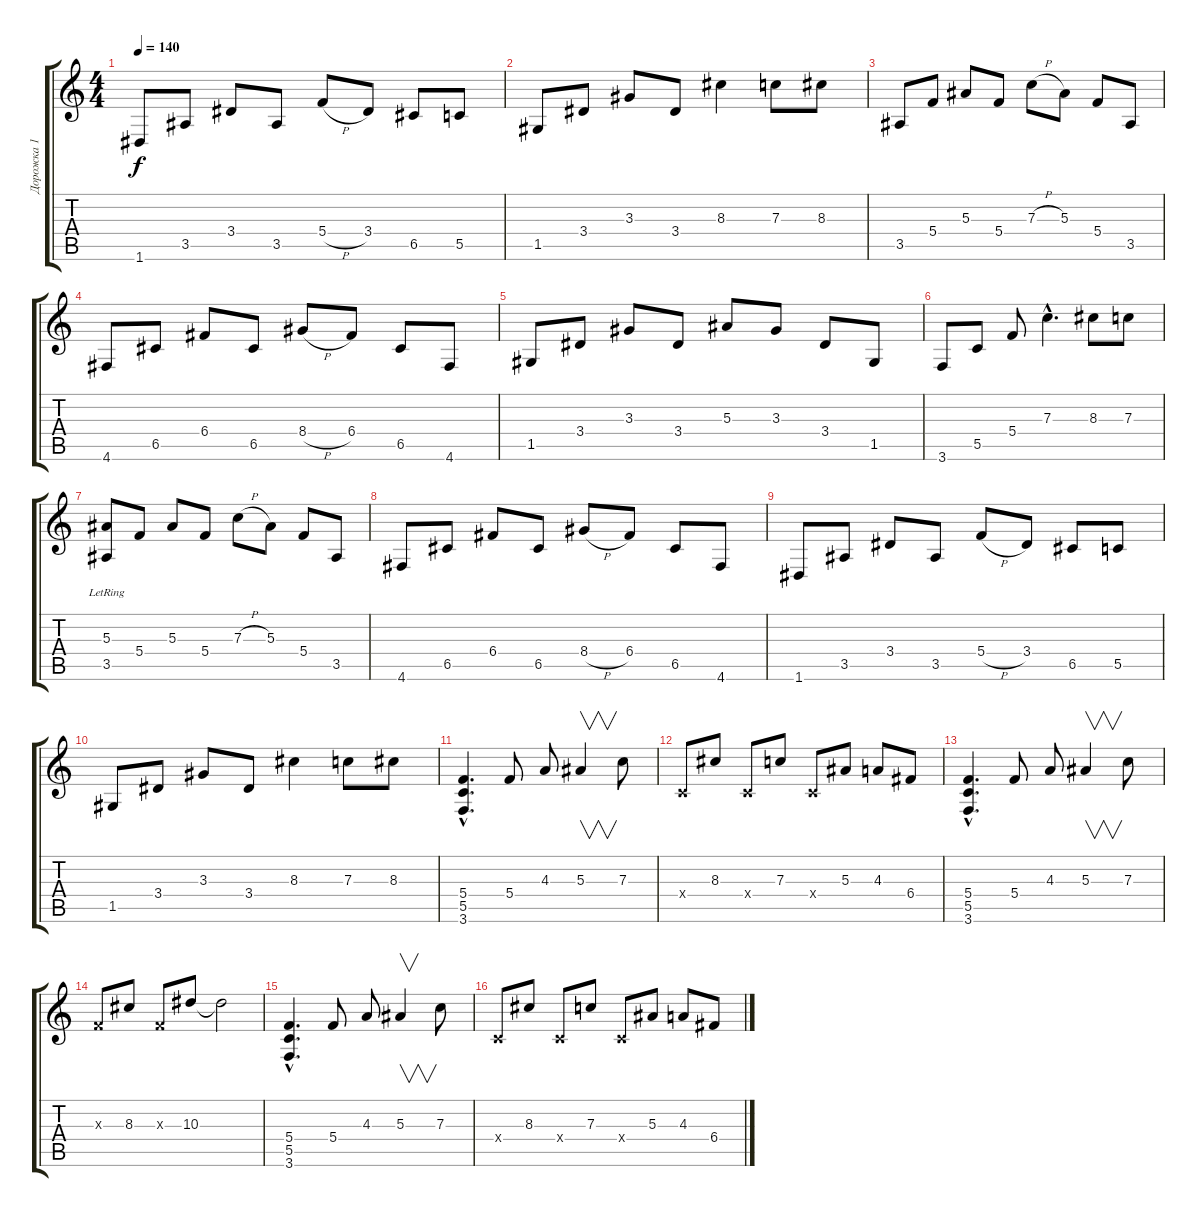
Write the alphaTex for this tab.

\track ("Дорожка 1" "Дорожка 1") {instrument distortionguitar}
\staff {score tabs}
\tuning (D4 A3 F3 C3 G2 D2) {hide}
\ts (4 4)
\tempo 140
\clef g2
\ks c
1.6.8{dy f} 3.5.8 3.4.8 3.5.8 5.4{h}.8 3.4.8 6.5.8 5.5.8 |
1.5.8 3.4.8 3.3.8 3.4.8 8.3.4 7.3.8 8.3.8 |
3.5.8 5.4.8 5.3.8 5.4.8 7.3{h}.8 5.3.8 5.4.8 3.5.8 |
4.6.8 6.5.8 6.4.8 6.5.8 8.4{h}.8 6.4.8 6.5.8 4.6.8 |
1.5.8 3.4.8 3.3.8 3.4.8 5.3.8 3.3.8 3.4.8 1.5.8 |
3.6.8 5.5.8 5.4.8 7.3{hac}.4{d} 8.3.8 7.3.8 |
(5.3{lr} 3.5).8 5.4.8 5.3.8 5.4.8 7.3{h}.8 5.3.8 5.4.8 3.5.8 |
4.6.8 6.5.8 6.4.8 6.5.8 8.4{h}.8 6.4.8 6.5.8 4.6.8 |
1.6.8 3.5.8 3.4.8 3.5.8 5.4{h}.8 3.4.8 6.5.8 5.5.8 |
1.5.8 3.4.8 3.3.8 3.4.8 8.3.4 7.3.8 8.3.8 |
(5.4{hac} 5.5{hac} 3.6{hac}).4{d} 5.4.8 4.3.8 5.3.4{v} 7.3.8 |
0.4{x}.8 8.3.8 0.4{x}.8 7.3.8 0.4{x}.8 5.3.8 4.3.8 6.4.8 |
(5.4{hac} 5.5{hac} 3.6{hac}).4{d} 5.4.8 4.3.8 5.3.4{v} 7.3.8 |
0.3{x}.8 8.3.8 0.3{x}.8 10.3.8 10.3{t}.2 |
(5.4{hac} 5.5{hac} 3.6{hac}).4{d} 5.4.8 4.3.8 5.3.4{v} 7.3.8 |
0.4{x}.8 8.3.8 0.4{x}.8 7.3.8 0.4{x}.8 5.3.8 4.3.8 6.4.8
